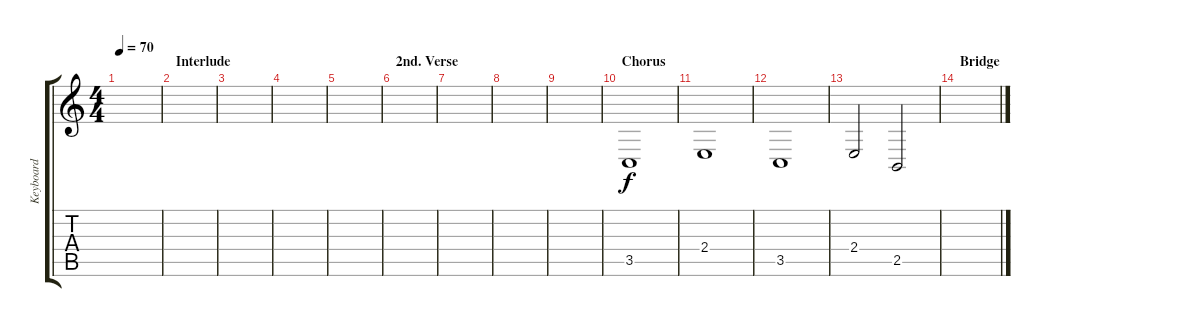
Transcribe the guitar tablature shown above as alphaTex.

\track ("Keyboard" "Keyboard") {instrument stringensemble1}
\staff {score tabs}
\tuning (E4 B3 G3 D3 A2 E2) {hide}
\ts (4 4)
\tempo 70
\clef g2
\ks c
|
\section ("" "Interlude")
|
|
|
|
\section ("" "2nd. Verse")
|
|
|
|
\section ("" "Chorus")
3.5.1 |
2.4.1 |
3.5.1 |
2.4.2 2.5.2 |
\section ("" "Bridge")
